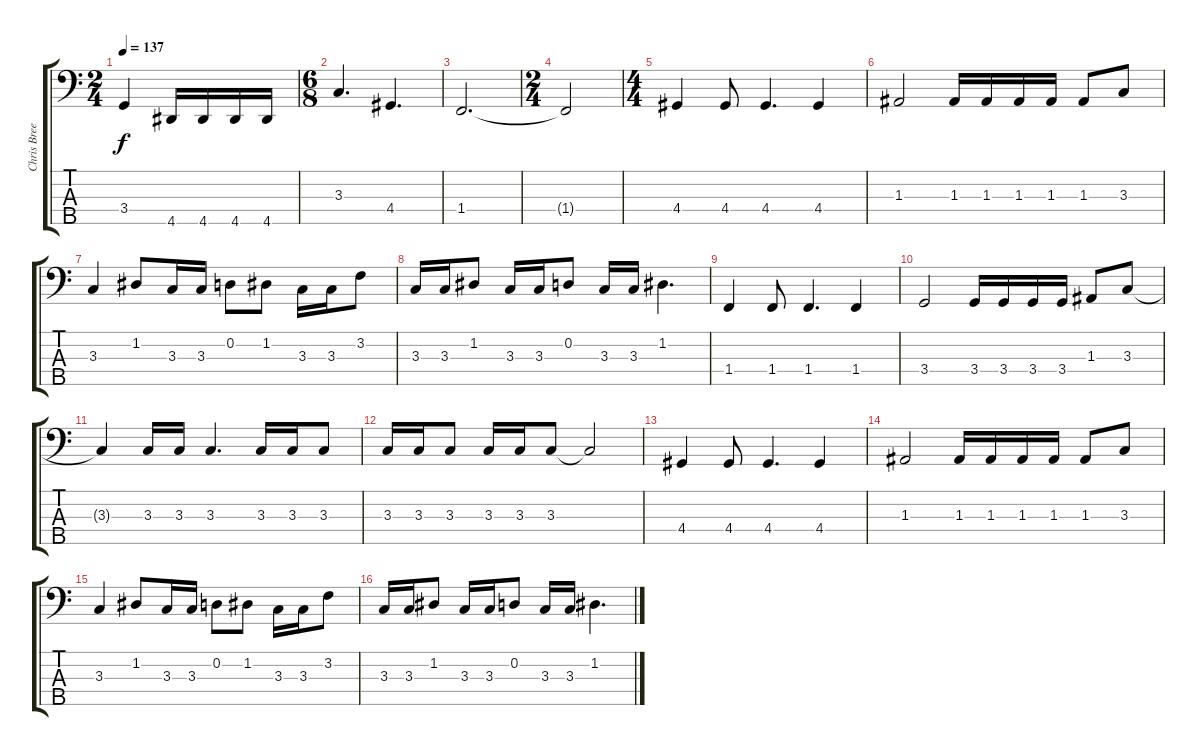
\track ("Chris Breeze" "Chris Bree") {instrument electricbassfinger}
\staff {score tabs}
\tuning (G2 D2 A1 E1 B0) {hide}
\ts (2 4)
\tempo 137
\clef f4
\ks c
3.4.4{dy f} 4.5.16 4.5.16 4.5.16 4.5.16 |
\ts (6 8)
3.3.4{d} 4.4.4{d} |
1.4.2{d} |
\ts (2 4)
1.4{t}.2 |
\ts (4 4)
4.4.4 4.4.8 4.4.4{d} 4.4.4 |
1.3.2 1.3.16 1.3.16 1.3.16 1.3.16 1.3.8 3.3.8 |
3.3.4 1.2.8 3.3.16 3.3.16 0.2.8 1.2.8 3.3.16 3.3.16 3.2.8 |
3.3.16 3.3.16 1.2.8 3.3.16 3.3.16 0.2.8 3.3.16 3.3.16 1.2.4{d} |
1.4.4 1.4.8 1.4.4{d} 1.4.4 |
3.4.2 3.4.16 3.4.16 3.4.16 3.4.16 1.3.8 3.3.8 |
3.3{t}.4 3.3.16 3.3.16 3.3.4{d} 3.3.16 3.3.16 3.3.8 |
3.3.16 3.3.16 3.3.8 3.3.16 3.3.16 3.3.8 3.3{t}.2 |
4.4.4 4.4.8 4.4.4{d} 4.4.4 |
1.3.2 1.3.16 1.3.16 1.3.16 1.3.16 1.3.8 3.3.8 |
3.3.4 1.2.8 3.3.16 3.3.16 0.2.8 1.2.8 3.3.16 3.3.16 3.2.8 |
3.3.16 3.3.16 1.2.8 3.3.16 3.3.16 0.2.8 3.3.16 3.3.16 1.2.4{d}
